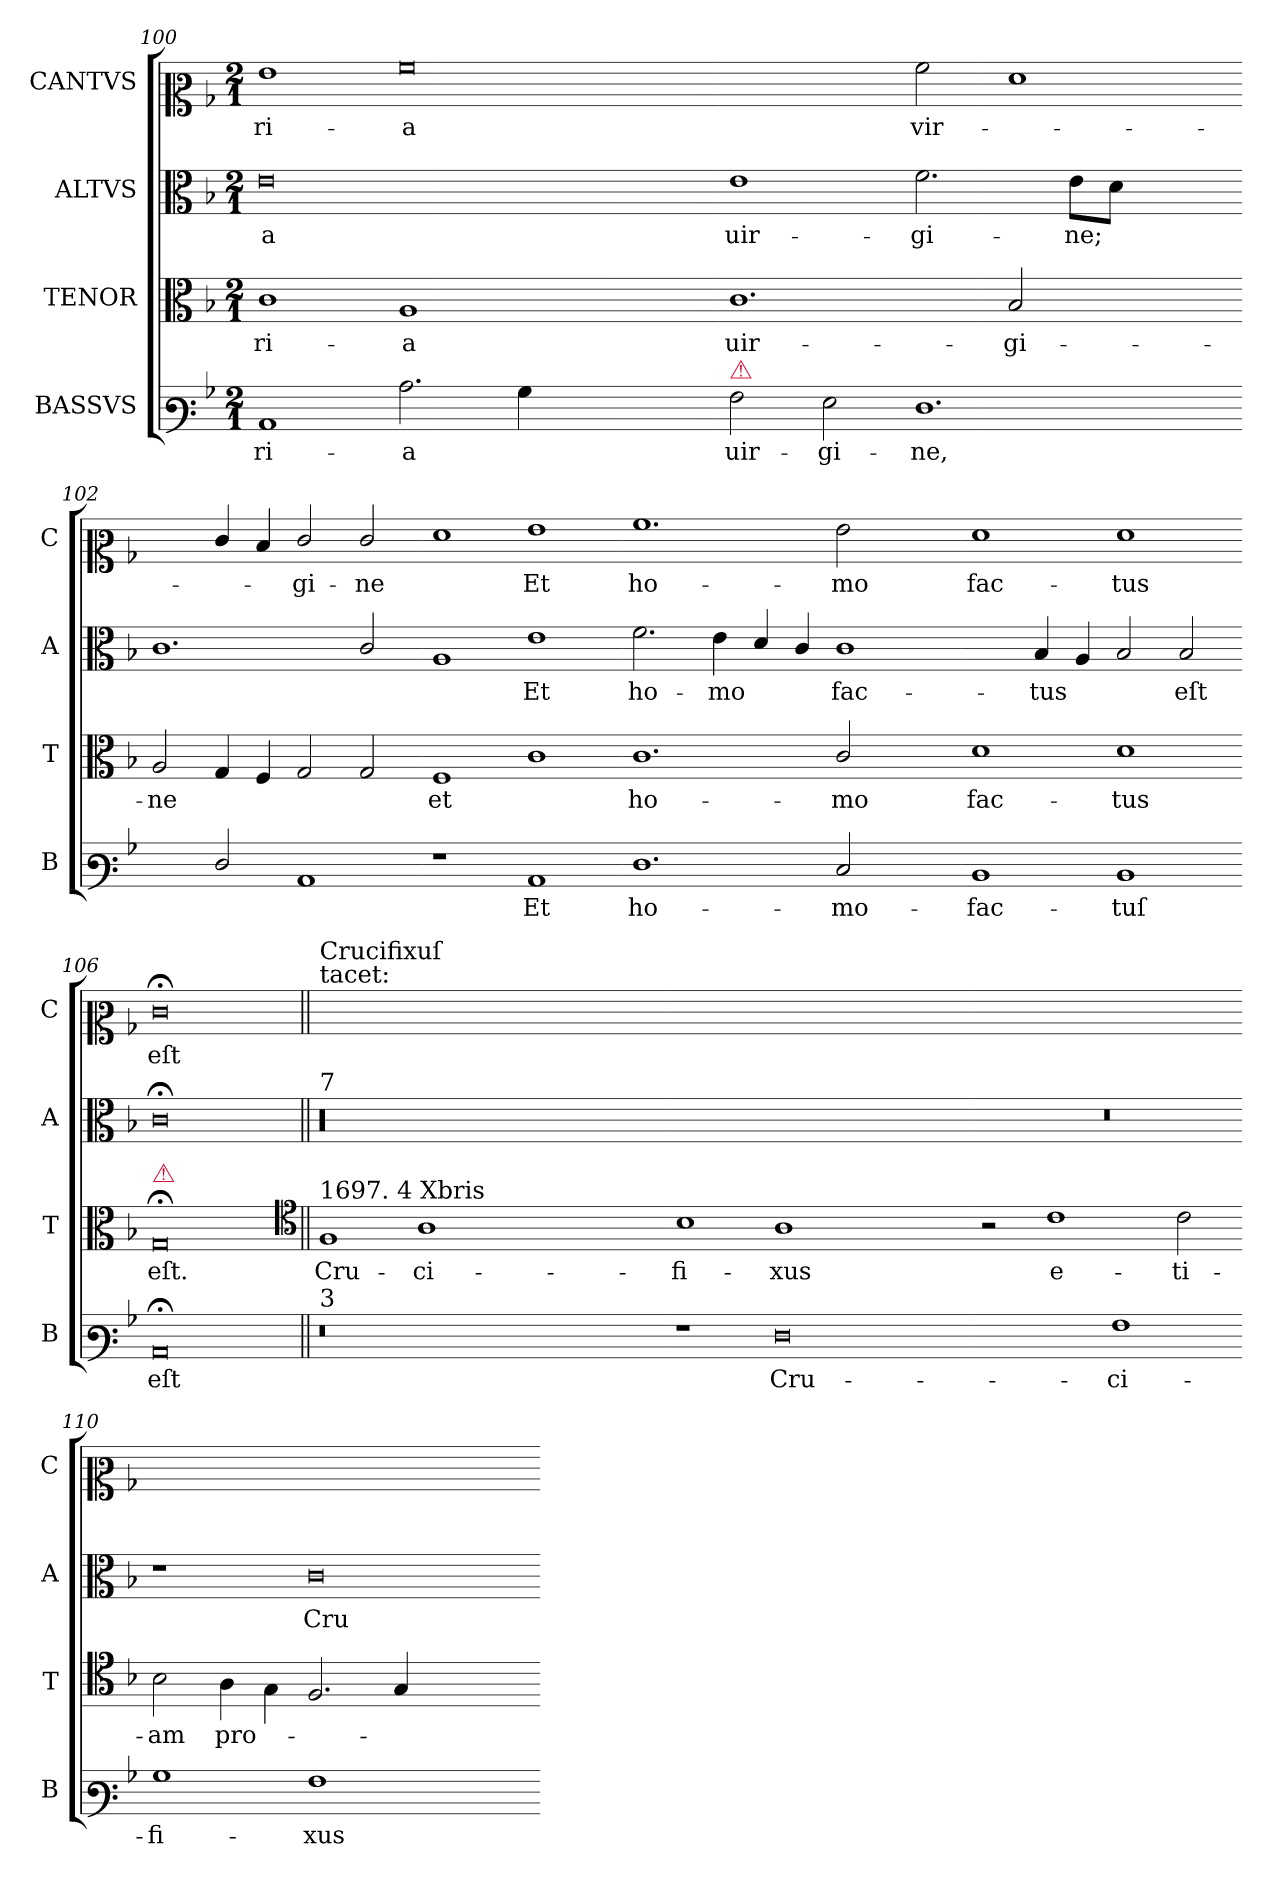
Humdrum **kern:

**kern	**text	**kern	**text	**kern	**text	**kern	**text
*part4	*part4	*part3	*part3	*part2	*part2	*part1	*part1
*staff4	*staff4	*staff3	*staff3	*staff2	*staff2	*staff1	*staff1
*I"BASSVS	*	*I"TENOR	*	*I"ALTVS	*	*I"CANTVS	*
*I'B	*	*I'T	*	*I'A	*	*I'C	*
*clefF3	*	*clefC3	*	*clefC3	*	*clefC2	*
*k[b-]	*	*k[b-]	*	*k[b-]	*	*k[b-]	*
*F:	*	*F:	*	*F:	*	*F:	*
*M2/1	*	*M2/1	*	*M2/1	*	*M2/1	*
=100	=100	=100	=100	=100	=100	=100	=100
1C	-ri-	1c	-ri-	0e	-a	1g	-ri-
2.c\	-a	1A	-a	.	.	0a	-a
4B-\	.	.	.	.	.	.	.
1ryy	.	1ryy	.	1ryy	.	.	.
=101-	=101-	=101-	=101-	=101-	=101-	=101-	=101-
!LO:TX:a:color=crimson:t=⚠	!	!	!	!	!	!	!
2A\	uir-	1.c	uir-	1e	uir-	1ryy	.
2G\	-gi-	.	.	.	.	.	.
1.F	-ne,	.	.	2.f\	-gi-	2a\	vir-
.	.	2B-/	-gi-	.	.	1f\	.
.	.	.	.	8e\L	-ne;	.	.
.	.	.	.	8d\J	.	.	.
.	.	2ryy	.	2ryy	.	.	.
=102-	=102-	=102-	=102-	=102-	=102-	=102-	=102-
2ryy	.	2A/	-ne	1.c	.	2ryy	.
2F/	.	4G/	.	.	.	4e/	.
.	.	4F/	.	.	.	4d/	.
1C	.	2G/	.	.	.	2e/	-gi-
.	.	2G/	.	2c/	.	2e/	-ne
=103-	=103-	=103-	=103-	=103-	=103-	=103-	=103-
1r	.	1F	et	1A	.	1f	.
1C	Et	1c	.	1e	Et	1g	Et
=104-	=104-	=104-	=104-	=104-	=104-	=104-	=104-
1.F	ho-	1.c	ho-	2.f\	ho-	1.a	ho-
.	.	.	.	4e\	-mo	.	.
.	.	.	.	4d/	.	.	.
.	.	.	.	4c/	.	.	.
2E/	-mo-	2c/	-mo	1c\	fac-	2g\	-mo
2ryy	.	2ryy	.	.	.	2ryy	.
=105-	=105-	=105-	=105-	=105-	=105-	=105-	=105-
1D	-fac-	1d	fac-	2ryy	.	1f	fac-
.	.	.	.	4B-/	-tus	.	.
.	.	.	.	4A/	.	.	.
1D	-tuſ	1d	-tus	2B-/	.	1f	-tus
.	.	.	.	2B-/	eſt	.	.
=106-	=106-	=106-	=106-	=106-	=106-	=106-	=106-
!	!	!LO:TX:a:color=crimson:t=⚠	!	!	!	!	!
0C;<	eſt	0G;<	eſt.	0c;	.	0e;	eſt
*	*	*clefC4	*	*	*	*	*
=107||	=107||	=107||	=107||	=107||	=107||	=107||	=107||
!	!	!	!	!	!	!LO:TX:a:t=Crucifixuſ \ntacet&colon;	!
!	!	!	!	!LO:TX:a:t=7	!	!	!
!	!	!LO:TX:a:t=1697. 4 Xbris	!	!	!	!	!
!LO:TX:a:t=3	!	!	!	!	!	!	!
0r	.	1F	Cru-	00r	.	0ryy	.
.	.	1A	-ci-	.	.	.	.
0ryy	.	0ryy	.	.	.	0ryy	.
=108-	=108-	=108-	=108-	=108-	=108-	=108-	=108-
1r	.	1B-	-fi-	0.ryy	.	0ryy	.
0F	Cru-	1A	-xus	.	.	.	.
.	.	1ryy	.	.	.	1ryy	.
=109-	=109-	=109-	=109-	=109-	=109-	=109-	=109-
1ryy	.	2r	.	0r	.	0ryy	.
.	.	1c	e-	.	.	.	.
1A	-ci-	.	.	.	.	.	.
.	.	2c\	-ti-	.	.	.	.
=110-	=110-	=110-	=110-	=110-	=110-	=110-	=110-
1B-	-fi-	2B-\	-am	1r	.	0ryy	.
.	.	4A\	pro-	.	.	.	.
.	.	4G\	.	.	.	.	.
1A	-xus	2.F/	.	0c	Cru-	.	.
.	.	4G/	.	.	.	.	.
1ryy	.	1ryy	.	.	.	1ryy	.
=-	=-	=-	=-	=-	=-	=-	=-
*-	*-	*-	*-	*-	*-	*-	*-
